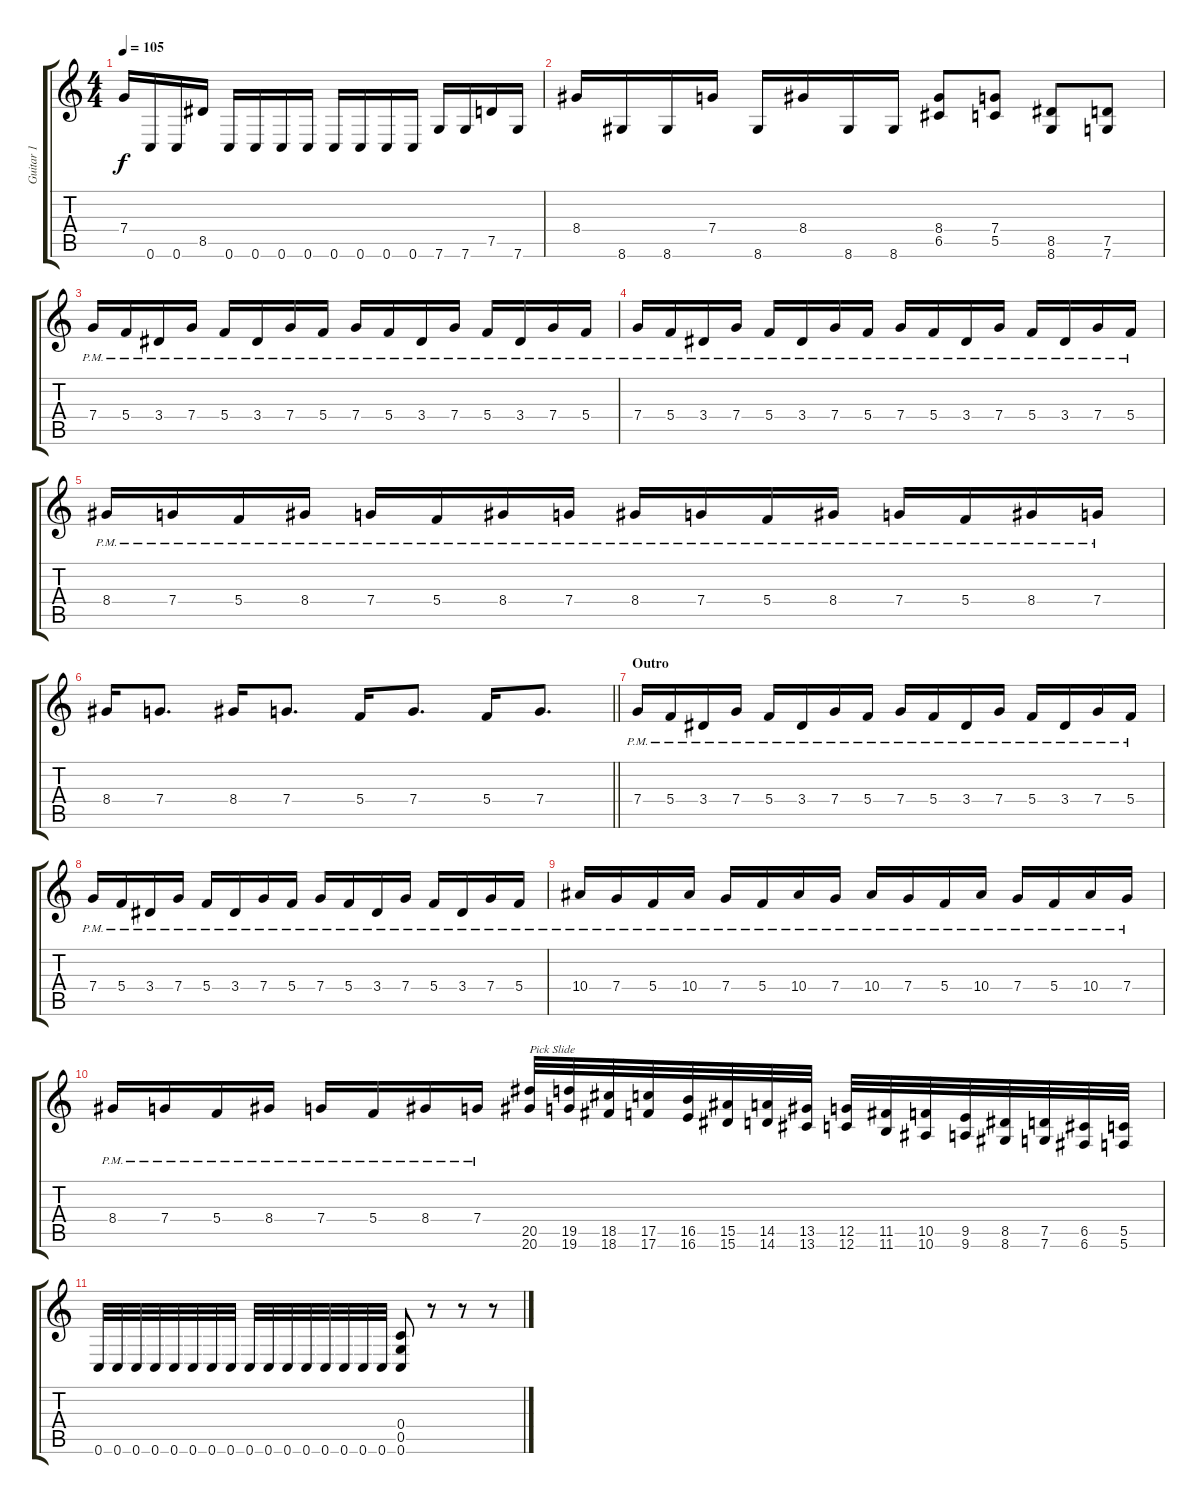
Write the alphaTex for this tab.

\track ("Guitar 1" "Guitar 1") {instrument distortionguitar}
\staff {score tabs}
\tuning (D4 A3 F3 C3 G2 C2) {hide}
\ts (4 4)
\tempo 105
\clef g2
\ks c
7.4.16{dy f} 0.6.16 0.6.16 8.5.16 0.6.16 0.6.16 0.6.16 0.6.16 0.6.16 0.6.16 0.6.16 0.6.16 7.6.16 7.6.16 7.5.16 7.6.16 |
8.4.16 8.6.16 8.6.16 7.4.16 8.6.16 8.4.16 8.6.16 8.6.16 (8.4 6.5).8 (7.4 5.5).8 (8.5 8.6).8 (7.5 7.6).8 |
7.4{pm}.16 5.4{pm}.16 3.4{pm}.16 7.4{pm}.16 5.4{pm}.16 3.4{pm}.16 7.4{pm}.16 5.4{pm}.16 7.4{pm}.16 5.4{pm}.16 3.4{pm}.16 7.4{pm}.16 5.4{pm}.16 3.4{pm}.16 7.4{pm}.16 5.4{pm}.16 |
7.4{pm}.16 5.4{pm}.16 3.4{pm}.16 7.4{pm}.16 5.4{pm}.16 3.4{pm}.16 7.4{pm}.16 5.4{pm}.16 7.4{pm}.16 5.4{pm}.16 3.4{pm}.16 7.4{pm}.16 5.4{pm}.16 3.4{pm}.16 7.4{pm}.16 5.4{pm}.16 |
8.4{pm}.16 7.4{pm}.16 5.4{pm}.16 8.4{pm}.16 7.4{pm}.16 5.4{pm}.16 8.4{pm}.16 7.4{pm}.16 8.4{pm}.16 7.4{pm}.16 5.4{pm}.16 8.4{pm}.16 7.4{pm}.16 5.4{pm}.16 8.4{pm}.16 7.4{pm}.16 |
\barLineRight lightlight
8.4.16 7.4.8{d} 8.4.16 7.4.8{d} 5.4.16 7.4.8{d} 5.4.16 7.4.8{d} |
\section ("" "Outro")
7.4{pm}.16 5.4{pm}.16 3.4{pm}.16 7.4{pm}.16 5.4{pm}.16 3.4{pm}.16 7.4{pm}.16 5.4{pm}.16 7.4{pm}.16 5.4{pm}.16 3.4{pm}.16 7.4{pm}.16 5.4{pm}.16 3.4{pm}.16 7.4{pm}.16 5.4{pm}.16 |
7.4{pm}.16 5.4{pm}.16 3.4{pm}.16 7.4{pm}.16 5.4{pm}.16 3.4{pm}.16 7.4{pm}.16 5.4{pm}.16 7.4{pm}.16 5.4{pm}.16 3.4{pm}.16 7.4{pm}.16 5.4{pm}.16 3.4{pm}.16 7.4{pm}.16 5.4{pm}.16 |
10.4{pm}.16 7.4{pm}.16 5.4{pm}.16 10.4{pm}.16 7.4{pm}.16 5.4{pm}.16 10.4{pm}.16 7.4{pm}.16 10.4{pm}.16 7.4{pm}.16 5.4{pm}.16 10.4{pm}.16 7.4{pm}.16 5.4{pm}.16 10.4{pm}.16 7.4{pm}.16 |
8.4{pm}.16 7.4{pm}.16 5.4{pm}.16 8.4{pm}.16 7.4{pm}.16 5.4{pm}.16 8.4{pm}.16 7.4{pm}.16 (20.5 20.6).32{txt "Pick Slide" instrument guitarharmonics} (19.5 19.6).32 (18.5 18.6).32 (17.5 17.6).32 (16.5 16.6).32 (15.5 15.6).32 (14.5 14.6).32 (13.5 13.6).32 (12.5 12.6).32 (11.5 11.6).32 (10.5 10.6).32 (9.5 9.6).32 (8.5 8.6).32 (7.5 7.6).32 (6.5 6.6).32 (5.5 5.6).32 |
0.6.32{instrument distortionguitar} 0.6.32 0.6.32 0.6.32 0.6.32 0.6.32 0.6.32 0.6.32 0.6.32 0.6.32 0.6.32 0.6.32 0.6.32 0.6.32 0.6.32 0.6.32 (0.4 0.5 0.6).8 r.8 r.8 r.8
